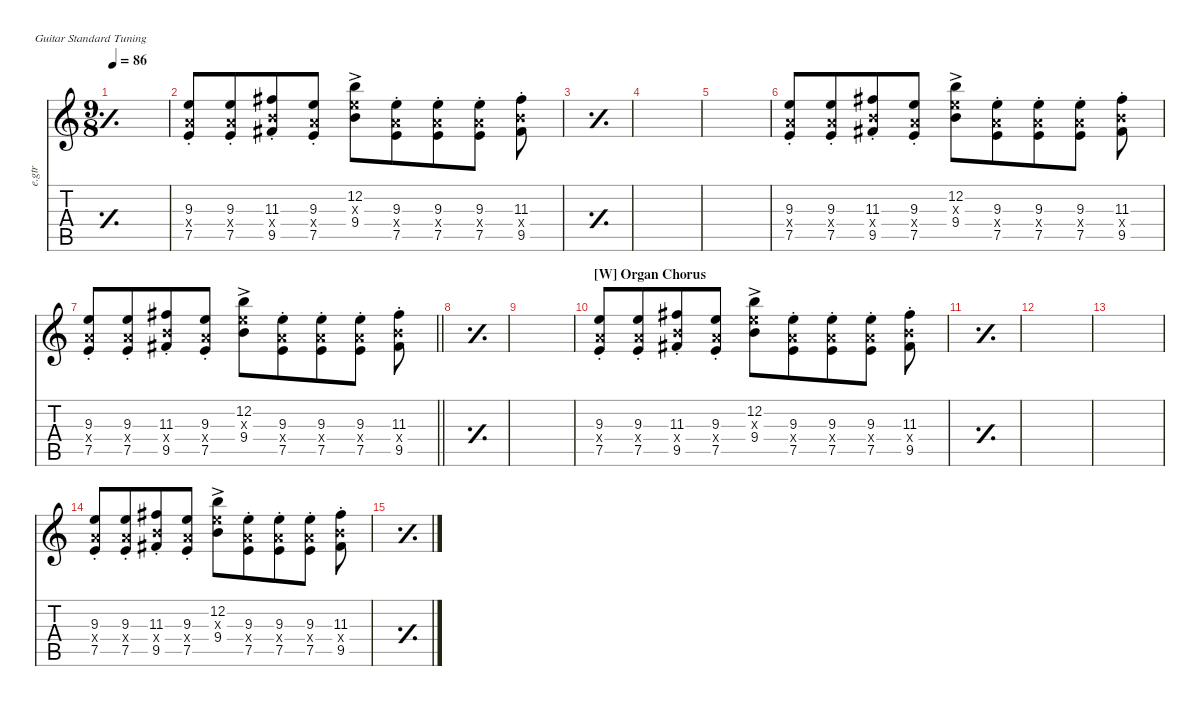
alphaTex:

\defaultSystemsLayout 4
\hideDynamics
\bracketExtendMode nobrackets
\track ("E.Guitar I" "e.gtr") {solo instrument acousticguitarsteel}
\staff {score tabs}
\tuning (E4 B3 G3 D3 A2 E2)
\ts (9 8)
\tempo 86
\clef g2
\simile simple
\ks c
|
(7.5{st} 7.4{st x} 9.3{st}).8{beam Up} (7.5{st} 7.4{st x} 9.3{st}).8{beam Up} (9.5{st acc #} 9.4{st x} 11.3{st acc #}).8{beam Up beam merge} (7.5{st} 7.4{st x} 9.3{st}).8{beam Up beam split} (9.4{ac} 9.3{ac x} 12.2{ac}).8{beam Down} (7.5{st} 7.4{st x} 9.3{st}).8{beam Down beam merge} (7.5{st} 7.4{st x} 9.3{st}).8{beam Down} (7.5{st} 7.4{st x} 9.3{st}).8{beam Down beam split} (9.5{st acc #} 9.4{st x} 11.3{st acc #}).8{beam Down beam merge} |
\simile simple
|
|
|
\simile none
(7.5{st} 7.4{st x} 9.3{st}).8{beam Up} (7.5{st} 7.4{st x} 9.3{st}).8{beam Up} (9.5{st acc #} 9.4{st x} 11.3{st acc #}).8{beam Up beam merge} (7.5{st} 7.4{st x} 9.3{st}).8{beam Up beam split} (9.4{ac} 9.3{ac x} 12.2{ac}).8{beam Down} (7.5{st} 7.4{st x} 9.3{st}).8{beam Down beam merge} (7.5{st} 7.4{st x} 9.3{st}).8{beam Down} (7.5{st} 7.4{st x} 9.3{st}).8{beam Down beam split} (9.5{st acc #} 9.4{st x} 11.3{st acc #}).8{beam Down beam merge} |
\barLineRight lightlight
(7.5{st} 7.4{st x} 9.3{st}).8{beam Up} (7.5{st} 7.4{st x} 9.3{st}).8{beam Up} (9.5{st acc #} 9.4{st x} 11.3{st acc #}).8{beam Up beam merge} (7.5{st} 7.4{st x} 9.3{st}).8{beam Up beam split} (9.4{ac} 9.3{ac x} 12.2{ac}).8{beam Down} (7.5{st} 7.4{st x} 9.3{st}).8{beam Down beam merge} (7.5{st} 7.4{st x} 9.3{st}).8{beam Down} (7.5{st} 7.4{st x} 9.3{st}).8{beam Down beam split} (9.5{st acc #} 9.4{st x} 11.3{st acc #}).8{beam Down beam merge} |
\simile simple
|
|
\section ("W" "Organ Chorus")
\simile none
(7.5{st} 7.4{st x} 9.3{st}).8{beam Up} (7.5{st} 7.4{st x} 9.3{st}).8{beam Up} (9.5{st acc #} 9.4{st x} 11.3{st acc #}).8{beam Up beam merge} (7.5{st} 7.4{st x} 9.3{st}).8{beam Up beam split} (9.4{ac} 9.3{ac x} 12.2{ac}).8{beam Down} (7.5{st} 7.4{st x} 9.3{st}).8{beam Down beam merge} (7.5{st} 7.4{st x} 9.3{st}).8{beam Down} (7.5{st} 7.4{st x} 9.3{st}).8{beam Down beam split} (9.5{st acc #} 9.4{st x} 11.3{st acc #}).8{beam Down beam merge} |
\simile simple
|
|
|
\simile none
(7.5{st} 7.4{st x} 9.3{st}).8{beam Up} (7.5{st} 7.4{st x} 9.3{st}).8{beam Up} (9.5{st acc #} 9.4{st x} 11.3{st acc #}).8{beam Up beam merge} (7.5{st} 7.4{st x} 9.3{st}).8{beam Up beam split} (9.4{ac} 9.3{ac x} 12.2{ac}).8{beam Down} (7.5{st} 7.4{st x} 9.3{st}).8{beam Down beam merge} (7.5{st} 7.4{st x} 9.3{st}).8{beam Down} (7.5{st} 7.4{st x} 9.3{st}).8{beam Down beam split} (9.5{st acc #} 9.4{st x} 11.3{st acc #}).8{beam Down beam merge} |
\simile simple
